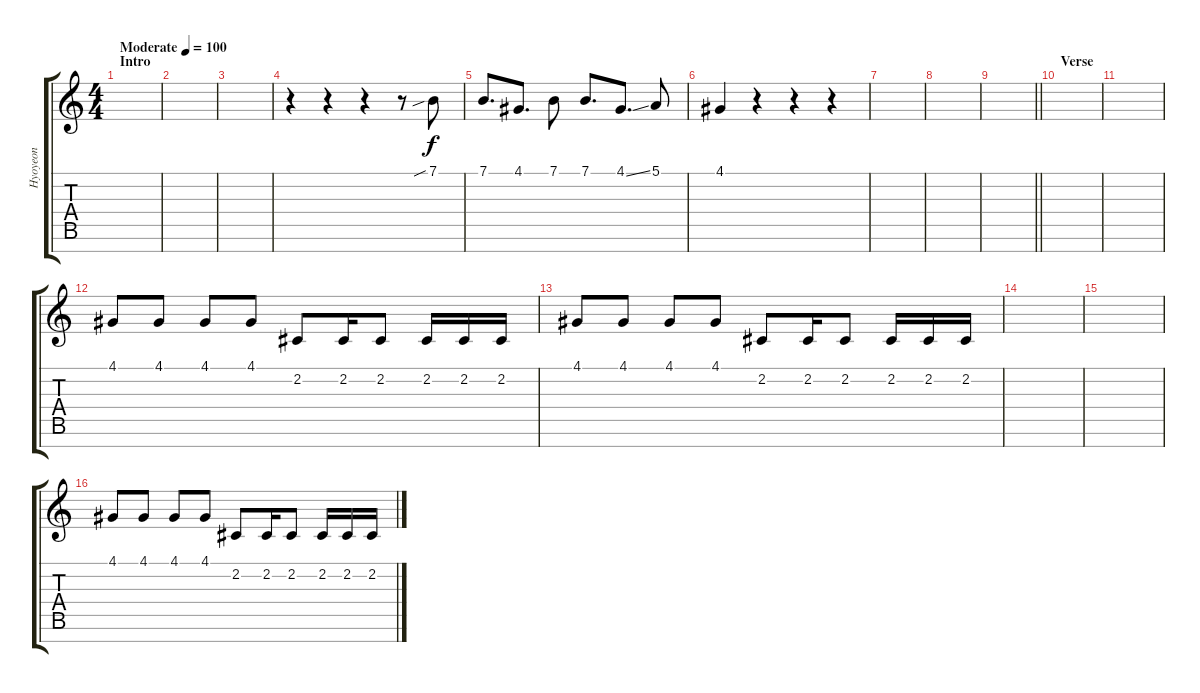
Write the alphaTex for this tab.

\track ("Hyoyeon" "Hyoyeon") {instrument frenchhorn}
\staff {score tabs}
\tuning (E4 B3 G3 D3 A2 E2 B1) {hide}
\ts (4 4)
\section ("" "Intro")
\tempo (100 "Moderate")
\clef g2
\ks c
|
|
|
r.4 r.4 r.4 r.8 7.1{sib}.8 |
7.1.8{d} 4.1.8{d} 7.1.8 7.1.8{d} 4.1{ss}.8{d} 5.1.8 |
4.1.4 r.4 r.4 r.4 |
|
|
\barLineRight lightlight
|
\section ("" "Verse")
|
|
4.1.8 4.1.8 4.1.8 4.1.8 2.2.8 2.2.16 2.2.8 2.2.16 2.2.16 2.2.16 |
4.1.8 4.1.8 4.1.8 4.1.8 2.2.8 2.2.16 2.2.8 2.2.16 2.2.16 2.2.16 |
|
|
4.1.8 4.1.8 4.1.8 4.1.8 2.2.8 2.2.16 2.2.8 2.2.16 2.2.16 2.2.16
